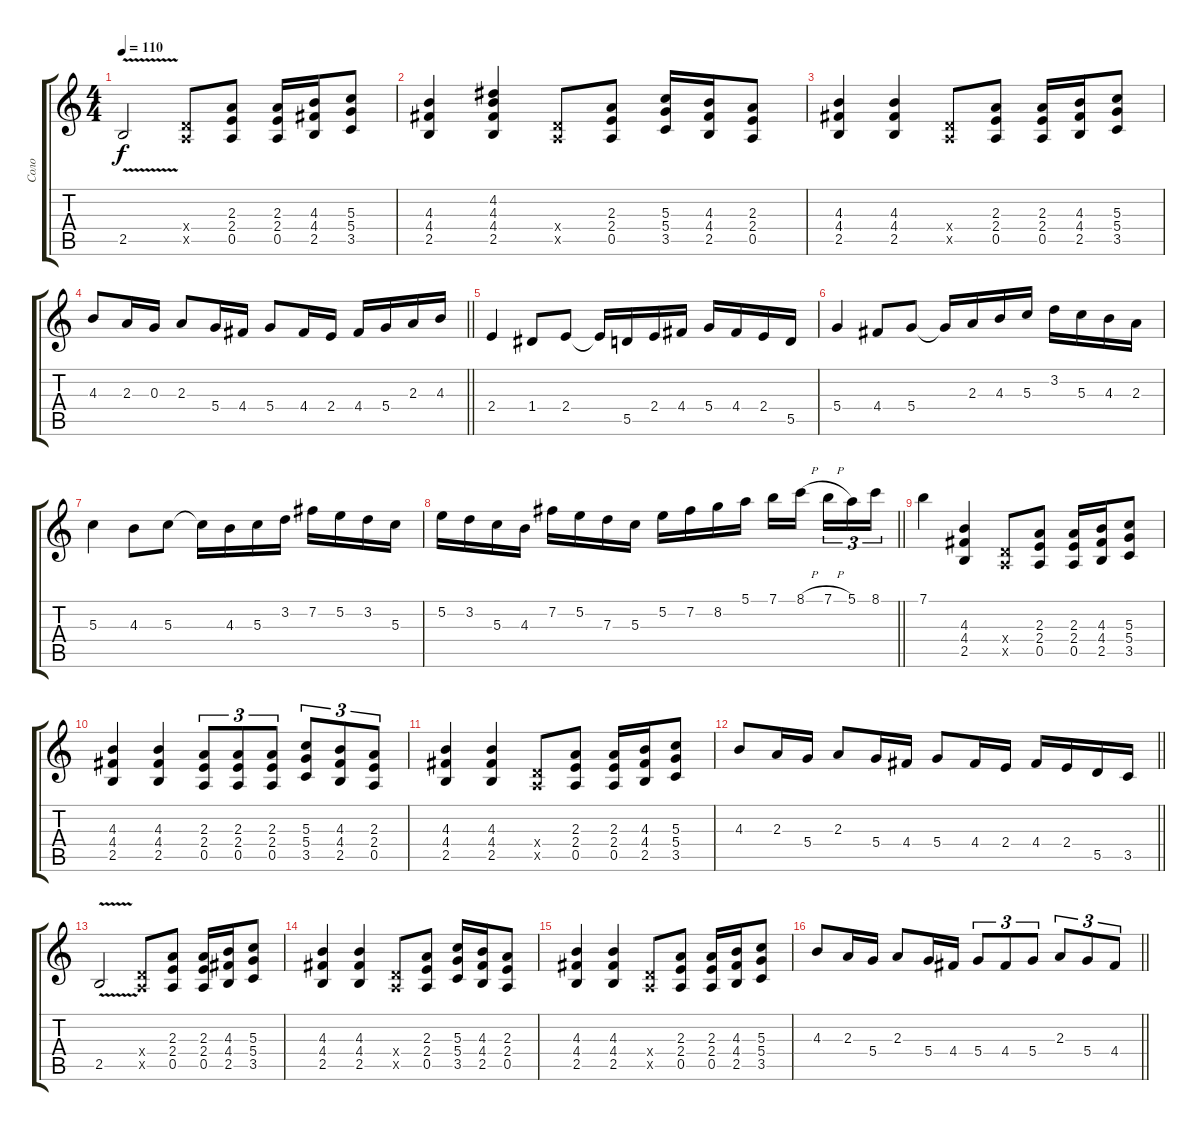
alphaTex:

\track ("Соло" "Соло") {instrument distortionguitar}
\staff {score tabs}
\tuning (E4 B3 G3 D3 A2 E2) {hide}
\ts (4 4)
\tempo 110
\clef g2
\ks c
2.5{v}.2{dy f} (0.4{x} 0.5{x}).8 (2.3 2.4 0.5).8 (2.3 2.4 0.5).16 (4.3 4.4 2.5).16 (5.3 5.4 3.5).8 |
(4.3 4.4 2.5).4 (4.2 4.3 4.4 2.5).4 (0.4{x} 0.5{x}).8 (2.3 2.4 0.5).8 (5.3 5.4 3.5).16 (4.3 4.4 2.5).16 (2.3 2.4 0.5).8 |
(4.3 4.4 2.5).4 (4.3 4.4 2.5).4 (0.4{x} 0.5{x}).8 (2.3 2.4 0.5).8 (2.3 2.4 0.5).16 (4.3 4.4 2.5).16 (5.3 5.4 3.5).8 |
\barLineRight lightlight
4.3.8 2.3.16 0.3.16 2.3.8 5.4.16 4.4.16 5.4.8 4.4.16 2.4.16 4.4.16 5.4.16 2.3.16 4.3.16 |
2.4.4 1.4.8 2.4.8 2.4{t}.16 5.5.16 2.4.16 4.4.16 5.4.16 4.4.16 2.4.16 5.5.16 |
5.4.4 4.4.8 5.4.8 5.4{t}.16 2.3.16 4.3.16 5.3.16 3.2.16 5.3.16 4.3.16 2.3.16 |
5.3.4 4.3.8 5.3.8 5.3{t}.16 4.3.16 5.3.16 3.2.16 7.2.16 5.2.16 3.2.16 5.3.16 |
\barLineRight lightlight
5.2.16 3.2.16 5.3.16 4.3.16 7.2.16 5.2.16 7.3.16 5.3.16 5.2.16 7.2.16 8.2.16 5.1.16 7.1.16 8.1{h}.16{beam splitsecondary} 7.1{h}.16{tu (3 2)} 5.1.16{tu (3 2)} 8.1.16{tu (3 2)} |
7.1.4 (4.3 4.4 2.5).4 (0.4{x} 0.5{x}).8 (2.3 2.4 0.5).8 (2.3 2.4 0.5).16 (4.3 4.4 2.5).16 (5.3 5.4 3.5).8 |
(4.3 4.4 2.5).4 (4.3 4.4 2.5).4 (2.3 2.4 0.5).8{tu (3 2)} (2.3 2.4 0.5).8{tu (3 2)} (2.3 2.4 0.5).8{tu (3 2)} (5.3 5.4 3.5).8{tu (3 2)} (4.3 4.4 2.5).8{tu (3 2)} (2.3 2.4 0.5).8{tu (3 2)} |
(4.3 4.4 2.5).4 (4.3 4.4 2.5).4 (0.4{x} 0.5{x}).8 (2.3 2.4 0.5).8 (2.3 2.4 0.5).16 (4.3 4.4 2.5).16 (5.3 5.4 3.5).8 |
\barLineRight lightlight
4.3.8 2.3.16 5.4.16 2.3.8 5.4.16 4.4.16 5.4.8 4.4.16 2.4.16 4.4.16 2.4.16 5.5.16 3.5.16 |
2.5{v}.2 (0.4{x} 0.5{x}).8 (2.3 2.4 0.5).8 (2.3 2.4 0.5).16 (4.3 4.4 2.5).16 (5.3 5.4 3.5).8 |
(4.3 4.4 2.5).4 (4.3 4.4 2.5).4 (0.4{x} 0.5{x}).8 (2.3 2.4 0.5).8 (5.3 5.4 3.5).16 (4.3 4.4 2.5).16 (2.3 2.4 0.5).8 |
(4.3 4.4 2.5).4 (4.3 4.4 2.5).4 (0.4{x} 0.5{x}).8 (2.3 2.4 0.5).8 (2.3 2.4 0.5).16 (4.3 4.4 2.5).16 (5.3 5.4 3.5).8 |
\barLineRight lightlight
4.3.8 2.3.16 5.4.16 2.3.8 5.4.16 4.4.16 5.4.8{tu (3 2)} 4.4.8{tu (3 2)} 5.4.8{tu (3 2)} 2.3.8{tu (3 2)} 5.4.8{tu (3 2)} 4.4.8{tu (3 2)}
